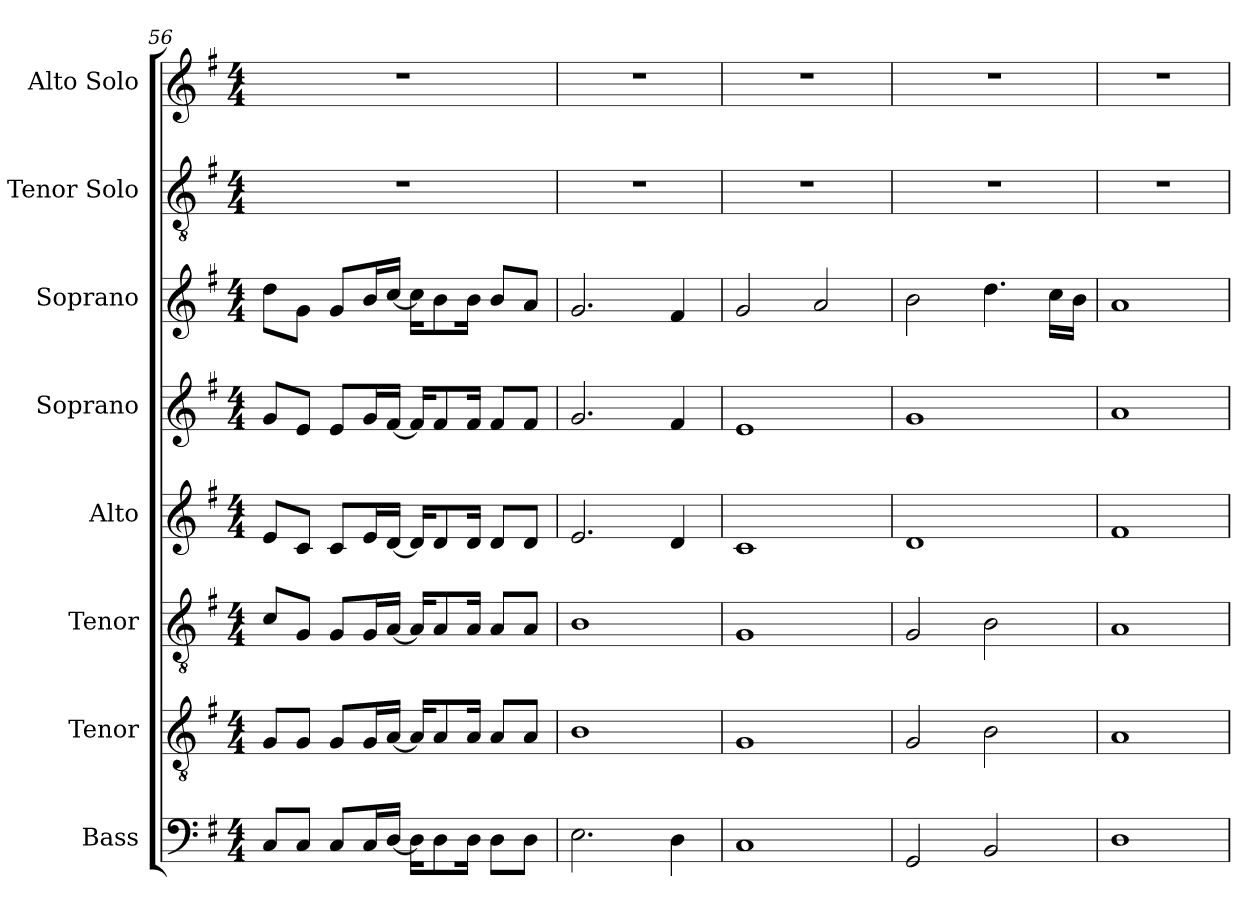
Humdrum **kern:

**kern	**kern	**kern	**kern	**kern	**kern	**kern	**kern
*part8	*part7	*part6	*part5	*part4	*part3	*part2	*part1
*staff8	*staff7	*staff6	*staff5	*staff4	*staff3	*staff2	*staff1
*I"Bass	*I"Tenor	*I"Tenor	*I"Alto	*I"Soprano	*I"Soprano	*I"Tenor Solo	*I"Alto Solo
*I'B.	*I'T2.	*I'T1.	*I'A.	*I'S2.	*I'S1.	*I'T. Solo	*I'A. Solo
*clefF4	*clefGv2	*clefGv2	*clefG2	*clefG2	*clefG2	*clefGv2	*clefG2
*k[f#]	*k[f#]	*k[f#]	*k[f#]	*k[f#]	*k[f#]	*k[f#]	*k[f#]
*G:	*G:	*G:	*G:	*G:	*G:	*G:	*G:
*M4/4	*M4/4	*M4/4	*M4/4	*M4/4	*M4/4	*M4/4	*M4/4
=56	=56	=56	=56	=56	=56	=56	=56
8C/L	8G/L	8c/L	8e/L	8g/L	8dd\L	1r	1r
8C/J	8G/J	8G/J	8c/J	8e/J	8g\J	.	.
8C/L	8G/L	8G/L	8c/L	8e/L	8g/L	.	.
16C/L	16G/L	16G/L	16e/L	16g/L	16b/L	.	.
[16D/JJ	[16A/JJ	[16A/JJ	[16d/JJ	[16f#/JJ	[16cc/JJ	.	.
16D\KL]	16A/KL]	16A/KL]	16d/KL]	16f#/KL]	16cc\KL]	.	.
8D\	8A/	8A/	8d/	8f#/	8b\	.	.
16D\Jk	16A/Jk	16A/Jk	16d/Jk	16f#/Jk	16b\Jk	.	.
8D\L	8A/L	8A/L	8d/L	8f#/L	8b/L	.	.
8D\J	8A/J	8A/J	8d/J	8f#/J	8a/J	.	.
=57	=57	=57	=57	=57	=57	=57	=57
2.E\	1B	1B	2.e/	2.g/	2.g/	1r	1r
4D\	.	.	4d/	4f#/	4f#/	.	.
=58	=58	=58	=58	=58	=58	=58	=58
1C	1G	1G	1c	1e	2g/	1r	1r
.	.	.	.	.	2a/	.	.
=59	=59	=59	=59	=59	=59	=59	=59
2GG/	2G/	2G/	1d	1g	2b\	1r	1r
2BB/	2B\	2B\	.	.	4.dd\	.	.
.	.	.	.	.	16cc\LL	.	.
.	.	.	.	.	16b\JJ	.	.
!!LO:PB:g=z
=60	=60	=60	=60	=60	=60	=60	=60
1D	1A	1A	1f#	1a	1a	1r	1r
=	=	=	=	=	=	=	=
*-	*-	*-	*-	*-	*-	*-	*-
